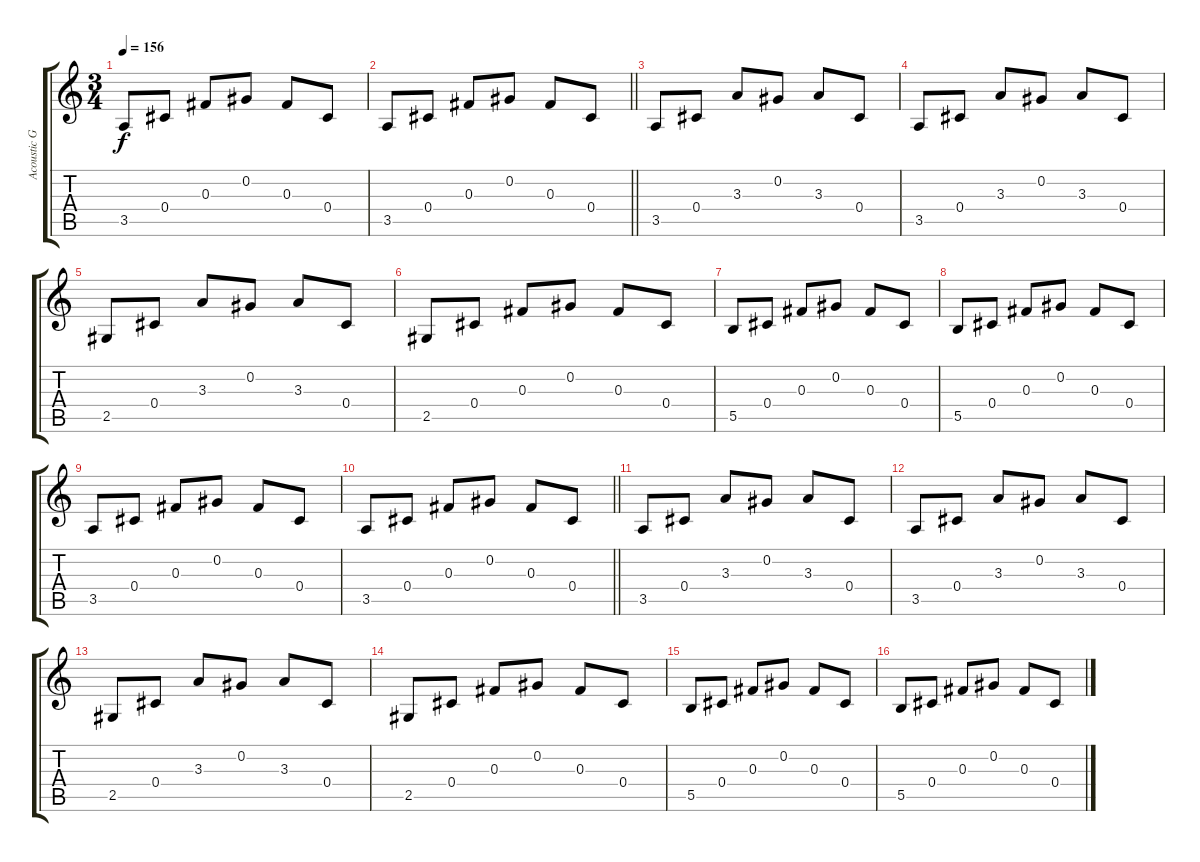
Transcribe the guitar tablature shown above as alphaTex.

\track ("Acoustic Guitar" "Acoustic G") {instrument acousticguitarsteel}
\staff {score tabs}
\tuning (Db4 Ab3 Gb3 Db3 Gb2 Db2) {hide}
\ts (3 4)
\tempo 156
\clef g2
\ks c
3.5.8{dy f} 0.4.8 0.3.8 0.2.8 0.3.8 0.4.8 |
\barLineRight lightlight
3.5.8 0.4.8 0.3.8 0.2.8 0.3.8 0.4.8 |
\section ("" "")
3.5.8 0.4.8 3.3.8 0.2.8 3.3.8 0.4.8 |
3.5.8 0.4.8 3.3.8 0.2.8 3.3.8 0.4.8 |
2.5.8 0.4.8 3.3.8 0.2.8 3.3.8 0.4.8 |
2.5.8 0.4.8 0.3.8 0.2.8 0.3.8 0.4.8 |
5.5.8 0.4.8 0.3.8 0.2.8 0.3.8 0.4.8 |
5.5.8 0.4.8 0.3.8 0.2.8 0.3.8 0.4.8 |
3.5.8 0.4.8 0.3.8 0.2.8 0.3.8 0.4.8 |
\barLineRight lightlight
3.5.8 0.4.8 0.3.8 0.2.8 0.3.8 0.4.8 |
3.5.8 0.4.8 3.3.8 0.2.8 3.3.8 0.4.8 |
3.5.8 0.4.8 3.3.8 0.2.8 3.3.8 0.4.8 |
2.5.8 0.4.8 3.3.8 0.2.8 3.3.8 0.4.8 |
2.5.8 0.4.8 0.3.8 0.2.8 0.3.8 0.4.8 |
5.5.8 0.4.8 0.3.8 0.2.8 0.3.8 0.4.8 |
5.5.8 0.4.8 0.3.8 0.2.8 0.3.8 0.4.8
